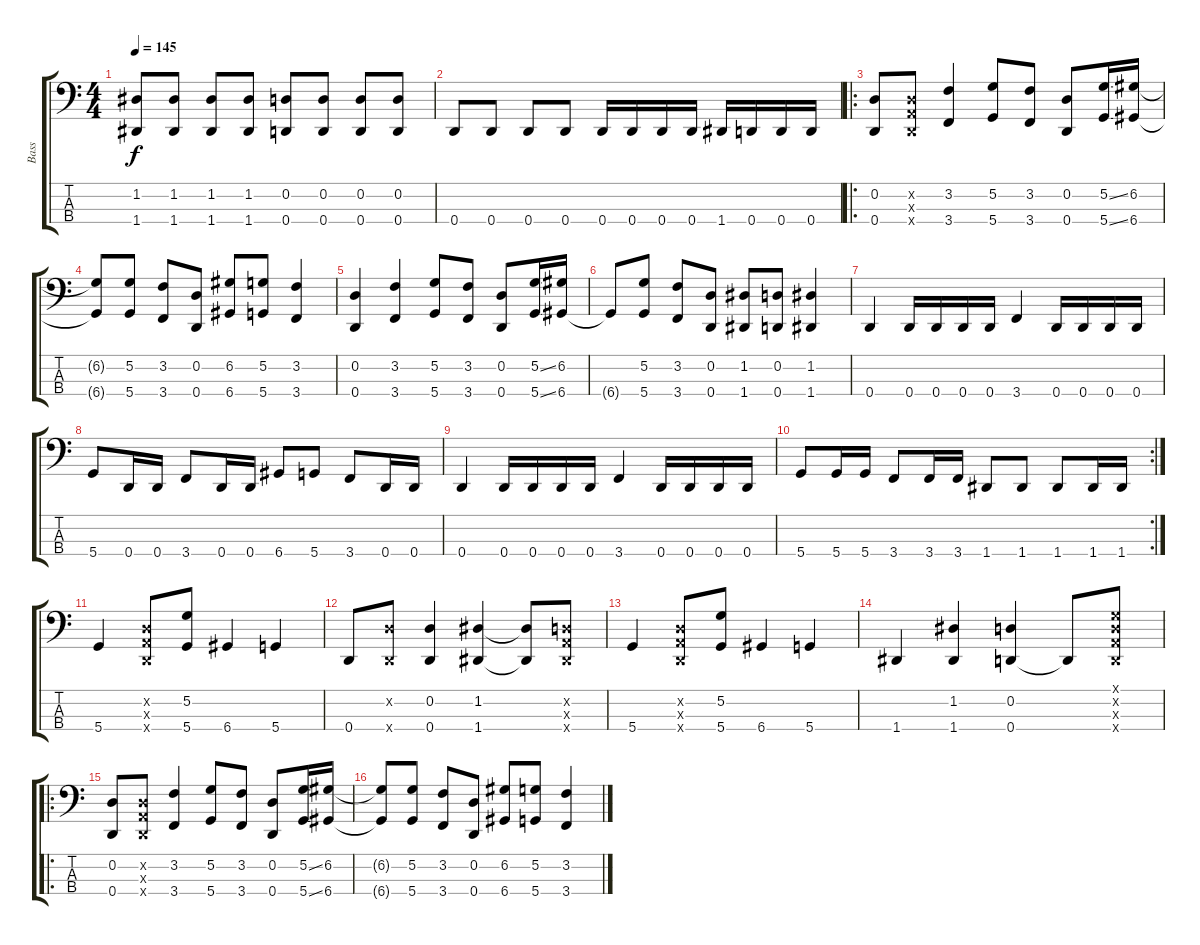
\track ("Bass" "Bass") {instrument electricbasspick}
\staff {score tabs}
\tuning (G2 D2 A1 D1) {hide}
\ts (4 4)
\tempo 145
\clef f4
\ks c
(1.2 1.4).8{dy f} (1.2 1.4).8 (1.2 1.4).8 (1.2 1.4).8 (0.2 0.4).8 (0.2 0.4).8 (0.2 0.4).8 (0.2 0.4).8 |
0.4.8 0.4.8 0.4.8 0.4.8 0.4.16 0.4.16 0.4.16 0.4.16 1.4.16 0.4.16 0.4.16 0.4.16 |
\ro
(0.2 0.4).8 (0.2{x} 0.3{x} 0.4{x}).8 (3.2 3.4).4 (5.2 5.4).8 (3.2 3.4).8 (0.2 0.4).8 (5.2{ss} 5.4{ss}).16 (6.2 6.4).16 |
(6.2{t} 6.4{t}).8 (5.2 5.4).8 (3.2 3.4).8 (0.2 0.4).8 (6.2 6.4).8 (5.2 5.4).8 (3.2 3.4).4 |
(0.2 0.4).4 (3.2 3.4).4 (5.2 5.4).8 (3.2 3.4).8 (0.2 0.4).8 (5.2{ss} 5.4{ss}).16 (6.2 6.4).16 |
6.4{t}.8 (5.2 5.4).8 (3.2 3.4).8 (0.2 0.4).8 (1.2 1.4).8 (0.2 0.4).8 (1.2 1.4).4 |
0.4.4 0.4.16 0.4.16 0.4.16 0.4.16 3.4.4 0.4.16 0.4.16 0.4.16 0.4.16 |
5.4.8 0.4.16 0.4.16 3.4.8 0.4.16 0.4.16 6.4.8 5.4.8 3.4.8 0.4.16 0.4.16 |
0.4.4 0.4.16 0.4.16 0.4.16 0.4.16 3.4.4 0.4.16 0.4.16 0.4.16 0.4.16 |
\rc 2
5.4.8 5.4.16 5.4.16 3.4.8 3.4.16 3.4.16 1.4.8 1.4.8 1.4.8 1.4.16 1.4.16 |
5.4.4 (0.2{x} 0.3{x} 0.4{x}).8 (5.2 5.4).8 6.4.4 5.4.4 |
0.4.8 (0.2{x} 0.4{x}).8 (0.2 0.4).4 (1.2 1.4).4 (1.2{t} 1.4{t}).8 (0.2{x} 0.3{x} 1.4{x}).8 |
5.4.4 (0.2{x} 0.3{x} 0.4{x}).8 (5.2 5.4).8 6.4.4 5.4.4 |
1.4.4 (1.2 1.4).4 (0.2 0.4).4 0.4{t}.8 (0.1{x} 0.2{x} 0.3{x} 0.4{x}).8 |
\ro
(0.2 0.4).8 (0.2{x} 0.3{x} 0.4{x}).8 (3.2 3.4).4 (5.2 5.4).8 (3.2 3.4).8 (0.2 0.4).8 (5.2{ss} 5.4{ss}).16 (6.2 6.4).16 |
(6.2{t} 6.4{t}).8 (5.2 5.4).8 (3.2 3.4).8 (0.2 0.4).8 (6.2 6.4).8 (5.2 5.4).8 (3.2 3.4).4
